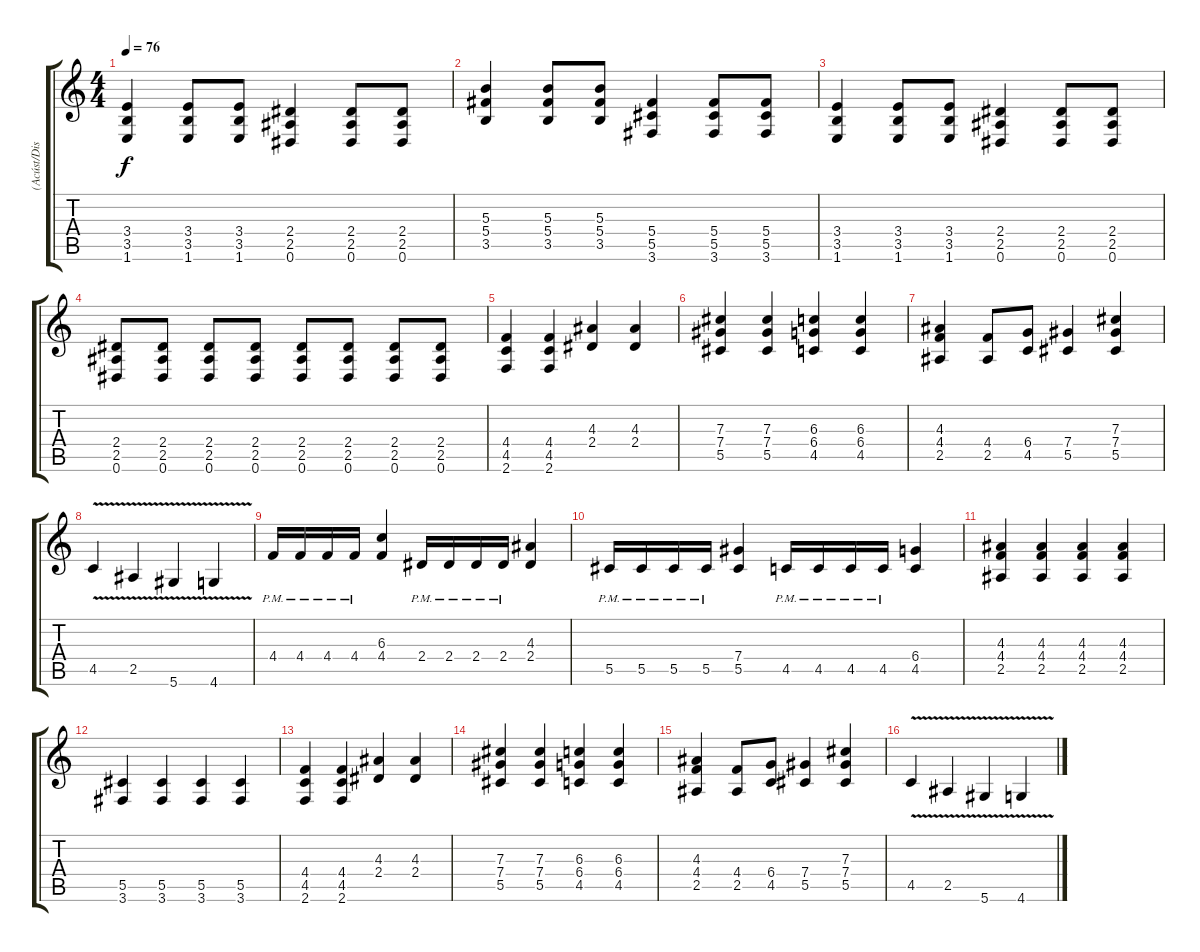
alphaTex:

\track ("(Acúst/Dist)" "(Acúst/Dis") {instrument acousticguitarsteel}
\staff {score tabs}
\tuning (Eb4 Bb3 Gb3 Db3 Ab2 Eb2) {hide}
\ts (4 4)
\tempo 76
\clef g2
\ks c
(3.4 3.5 1.6).4{dy f} (3.4 3.5 1.6).8 (3.4 3.5 1.6).8 (2.4 2.5 0.6).4 (2.4 2.5 0.6).8 (2.4 2.5 0.6).8 |
(5.3 5.4 3.5).4 (5.3 5.4 3.5).8 (5.3 5.4 3.5).8 (5.4 5.5 3.6).4 (5.4 5.5 3.6).8 (5.4 5.5 3.6).8 |
(3.4 3.5 1.6).4 (3.4 3.5 1.6).8 (3.4 3.5 1.6).8 (2.4 2.5 0.6).4 (2.4 2.5 0.6).8 (2.4 2.5 0.6).8 |
(2.4 2.5 0.6).8 (2.4 2.5 0.6).8 (2.4 2.5 0.6).8 (2.4 2.5 0.6).8 (2.4 2.5 0.6).8 (2.4 2.5 0.6).8 (2.4 2.5 0.6).8 (2.4 2.5 0.6).8 |
(4.4 4.5 2.6).4 (4.4 4.5 2.6).4 (4.3 2.4).4 (4.3 2.4).4 |
(7.3 7.4 5.5).4 (7.3 7.4 5.5).4 (6.3 6.4 4.5).4 (6.3 6.4 4.5).4 |
(4.3 4.4 2.5).4 (4.4 2.5).8 (6.4 4.5).8 (7.4 5.5).4 (7.3 7.4 5.5).4 |
4.5{v}.4 2.5{v}.4 5.6{v}.4 4.6{v}.4 |
4.4{pm}.16 4.4{pm}.16 4.4{pm}.16 4.4{pm}.16 (6.3 4.4).4 2.4{pm}.16 2.4{pm}.16 2.4{pm}.16 2.4{pm}.16 (4.3 2.4).4 |
5.5{pm}.16 5.5{pm}.16 5.5{pm}.16 5.5{pm}.16 (7.4 5.5).4 4.5{pm}.16 4.5{pm}.16 4.5{pm}.16 4.5{pm}.16 (6.4 4.5).4 |
(4.3 4.4 2.5).4 (4.3 4.4 2.5).4 (4.3 4.4 2.5).4 (4.3 4.4 2.5).4 |
(5.5 3.6).4 (5.5 3.6).4 (5.5 3.6).4 (5.5 3.6).4 |
(4.4 4.5 2.6).4 (4.4 4.5 2.6).4 (4.3 2.4).4 (4.3 2.4).4 |
(7.3 7.4 5.5).4 (7.3 7.4 5.5).4 (6.3 6.4 4.5).4 (6.3 6.4 4.5).4 |
(4.3 4.4 2.5).4 (4.4 2.5).8 (6.4 4.5).8 (7.4 5.5).4 (7.3 7.4 5.5).4 |
4.5{v}.4 2.5{v}.4 5.6{v}.4 4.6{v}.4
